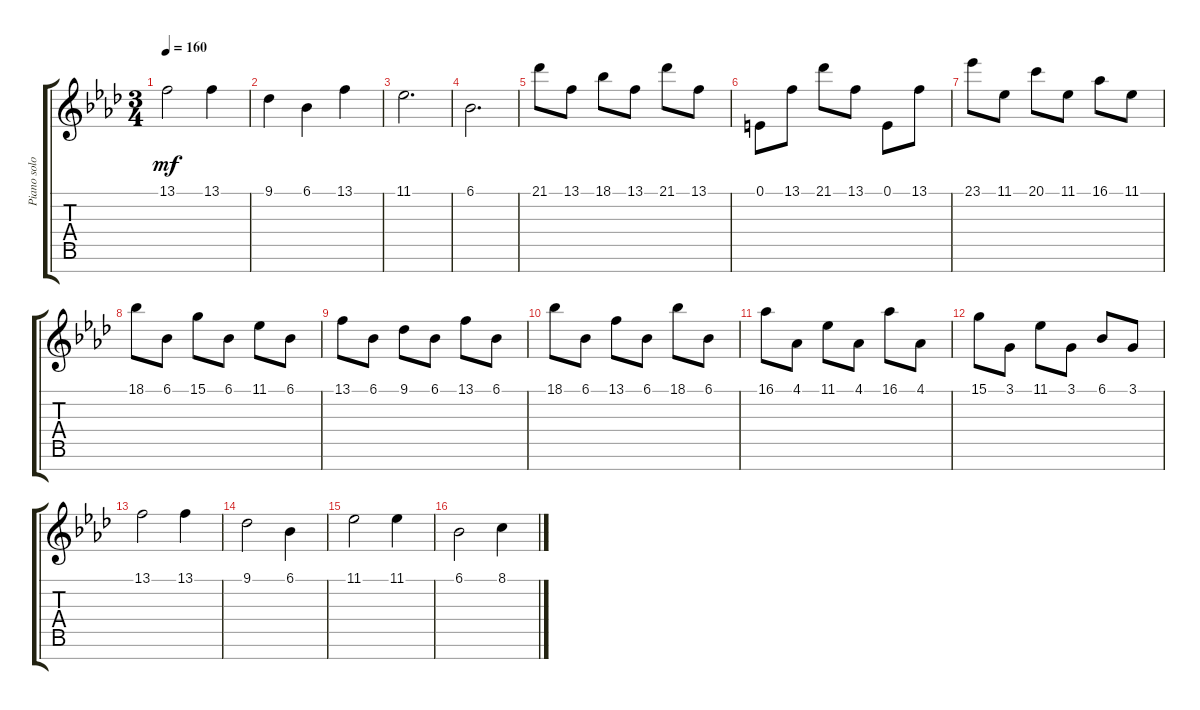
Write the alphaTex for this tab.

\track ("Piano solo" "Piano solo") {instrument acousticgrandpiano}
\staff {score tabs}
\tuning (E4 B3 G3 D3 A2 E2 B1) {hide}
\ts (3 4)
\tempo 160
\clef g2
\ks ab
13.1.2{dy mf} 13.1.4 |
9.1.4 6.1.4 13.1.4 |
11.1.2{d} |
6.1.2{d} |
21.1.8 13.1.8 18.1.8 13.1.8 21.1.8 13.1.8 |
0.1.8 13.1.8 21.1.8 13.1.8 0.1.8 13.1.8 |
23.1.8 11.1.8 20.1.8 11.1.8 16.1.8 11.1.8 |
18.1.8 6.1.8 15.1.8 6.1.8 11.1.8 6.1.8 |
13.1.8 6.1.8 9.1.8 6.1.8 13.1.8 6.1.8 |
18.1.8 6.1.8 13.1.8 6.1.8 18.1.8 6.1.8 |
16.1.8 4.1.8 11.1.8 4.1.8 16.1.8 4.1.8 |
15.1.8 3.1.8 11.1.8 3.1.8 6.1.8 3.1.8 |
13.1.2 13.1.4 |
9.1.2 6.1.4 |
11.1.2 11.1.4 |
6.1.2 8.1.4
